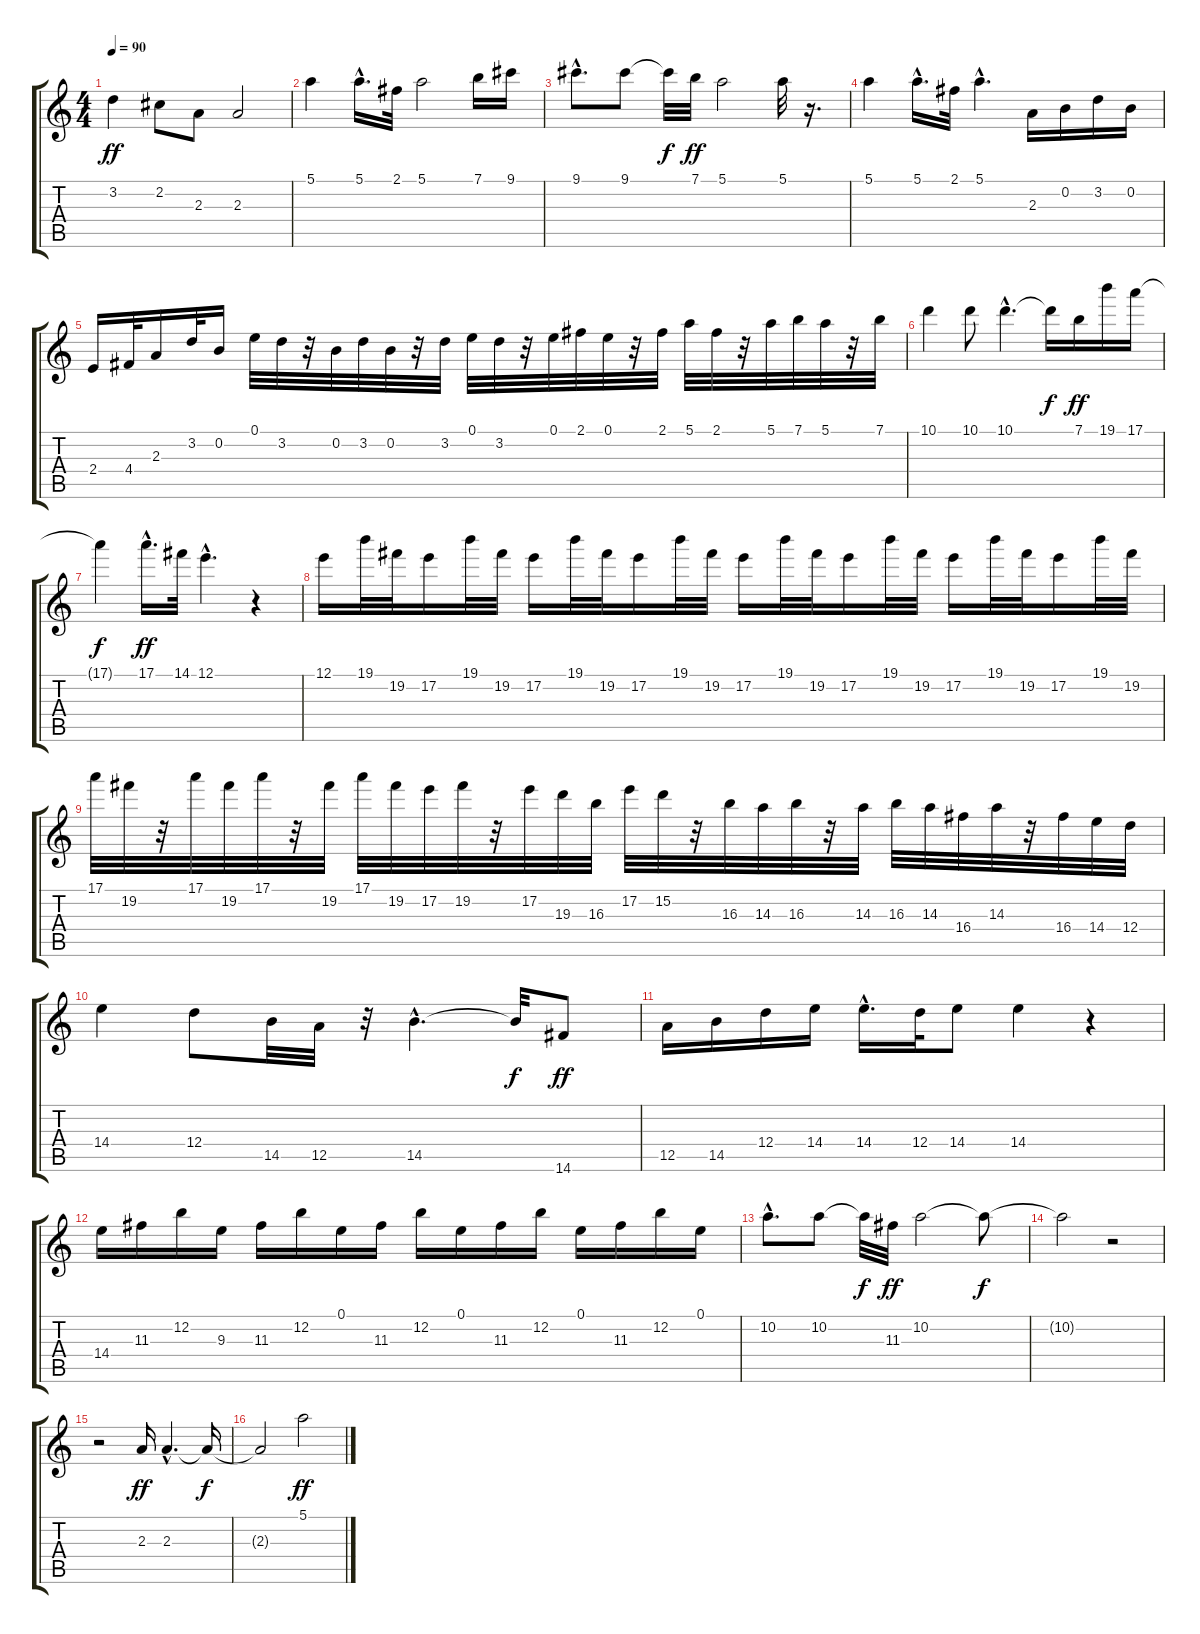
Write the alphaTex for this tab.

\track "" {instrument overdrivenguitar}
\staff {score tabs}
\tuning (E4 B3 G3 D3 A2 E2) {hide}
\ts (4 4)
\tempo 90
\clef g2
\ks c
3.2.4{dy ff} 2.2.8 2.3.8 2.3.2 |
5.1.4 5.1{hac}.16{d} 2.1.32 5.1.2 7.1.16 9.1.16 |
9.1{hac}.8{d} 9.1.8 9.1{t}.32{dy f} 7.1.32{dy ff} 5.1.2 5.1.32 r.16{d} |
5.1.4 5.1{hac}.16{d} 2.1.32 5.1{hac}.4{d} 2.3.16 0.2.16 3.2.16 0.2.16 |
2.4.16 4.4.32 2.3.16 3.2.32 0.2.16 0.1.32 3.2.32 r.32 0.2.32 3.2.32 0.2.32 r.32 3.2.32 0.1.32 3.2.32 r.32 0.1.32 2.1.32 0.1.32 r.32 2.1.32 5.1.32 2.1.32 r.32 5.1.32 7.1.32 5.1.32 r.32 7.1.32 |
10.1.4 10.1.8 10.1{hac}.4{d} 10.1{t}.16{dy f} 7.1.16{dy ff} 19.1.16 17.1.16 |
17.1{t}.4{dy f} 17.1{hac}.16{d dy ff} 14.1.32 12.1{hac}.4{d} r.4 |
12.1.16 19.1.32 19.2.32 17.2.16 19.1.32 19.2.32 17.2.16 19.1.32 19.2.32 17.2.16 19.1.32 19.2.32 17.2.16 19.1.32 19.2.32 17.2.16 19.1.32 19.2.32 17.2.16 19.1.32 19.2.32 17.2.16 19.1.32 19.2.32 |
17.1.32 19.2.32 r.32 17.1.32 19.2.32 17.1.32 r.32 19.2.32 17.1.32 19.2.32 17.2.32 19.2.32 r.32 17.2.32 19.3.32 16.3.32 17.2.32 15.2.32 r.32 16.3.32 14.3.32 16.3.32 r.32 14.3.32 16.3.32 14.3.32 16.4.32 14.3.32 r.32 16.4.32 14.4.32 12.4.32 |
14.4.4 12.4.8 14.5.32 12.5.32 r.32 14.5{hac}.4{d} 14.5{t}.32{dy f} 14.6.8{dy ff} |
12.5.16 14.5.16 12.4.16 14.4.16 14.4{hac}.16{d} 12.4.32 14.4.8 14.4.4 r.4 |
14.4.16 11.3.16 12.2.16 9.3.16 11.3.16 12.2.16 0.1.16 11.3.16 12.2.16 0.1.16 11.3.16 12.2.16 0.1.16 11.3.16 12.2.16 0.1.16 |
10.2{hac}.8{d} 10.2.8 10.2{t}.32{dy f} 11.3.32{dy ff} 10.2.2 10.2{t}.8{dy f} |
10.2{t}.2 r.2 |
r.2 2.3.16{dy ff} 2.3{hac}.4{d} 2.3{t}.16{dy f} |
2.3{t}.2 5.1.2{dy ff}
